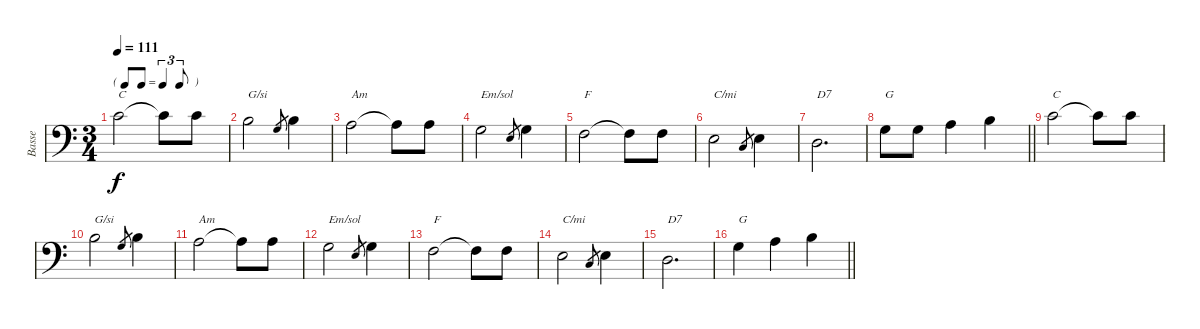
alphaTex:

\track ("Basse" "Basse") {instrument acousticbass}
\staff {score}
\tuning (G2 D2 A1 E1) {hide}
\ts (3 4)
\tf triplet8th
\tempo 111
\clef f4
\ks c
5.1.2{txt "C" dy f instrument acousticbass} 5.1{t}.8 5.1.8 |
4.1.2{txt "G/si"} 0.1.8{gr} 4.1.4 |
2.1.2{txt "Am"} 2.1{t}.8 2.1.8 |
0.1.2{txt "Em/sol"} 2.2.8{gr} 5.2.4 |
3.2.2{txt "F"} 3.2{t}.8 3.2.8 |
2.2.2{txt "C/mi"} 3.3.8{gr} 7.3.4 |
0.2.2{d txt "D7"} |
\barLineRight lightlight
0.1.8{txt "G"} 0.1.8 2.1.4 4.1.4 |
5.1.2{txt "C"} 5.1{t}.8 5.1.8 |
4.1.2{txt "G/si"} 0.1.8{gr} 4.1.4 |
2.1.2{txt "Am"} 2.1{t}.8 2.1.8 |
0.1.2{txt "Em/sol"} 2.2.8{gr} 5.2.4 |
3.2.2{txt "F"} 3.2{t}.8 3.2.8 |
2.2.2{txt "C/mi"} 3.3.8{gr} 7.3.4 |
0.2.2{d txt "D7"} |
\barLineRight lightlight
0.1.4{txt "G"} 2.1.4 4.1.4
